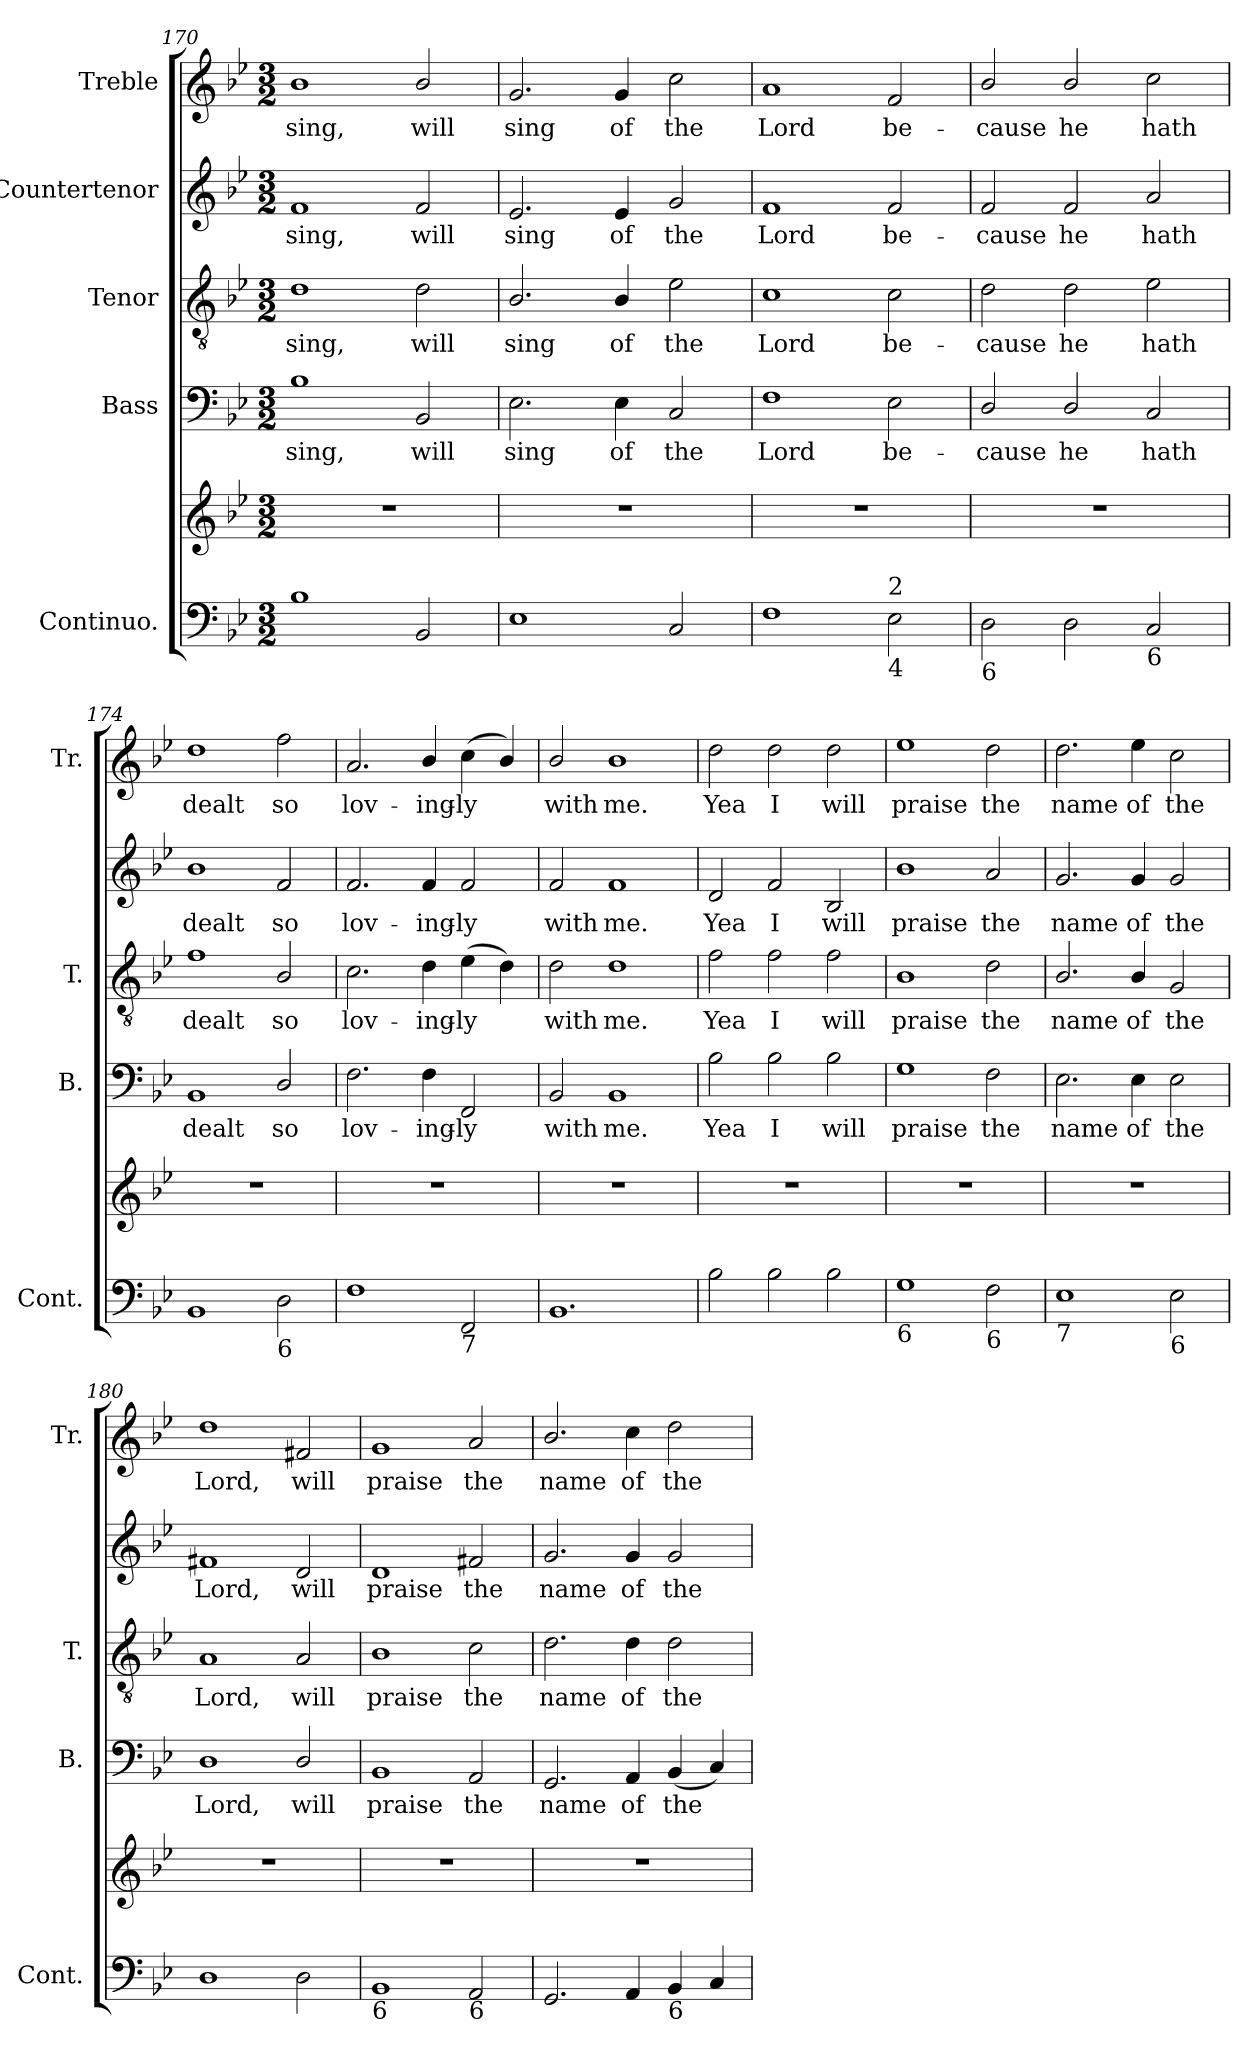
**kern	**kern	**kern	**text	**kern	**text	**kern	**text	**kern	**text
*part5	*part5	*part4	*part4	*part3	*part3	*part2	*part2	*part1	*part1
*staff6	*staff5	*staff4	*staff4	*staff3	*staff3	*staff2	*staff2	*staff1	*staff1
*I"Continuo.	*	*I"Bass	*	*I"Tenor	*	*I"Countertenor	*	*I"Treble	*
*I'Cont.	*	*I'B.	*	*I'T.	*	*	*	*I'Tr.	*
*clefF4	*clefG2	*clefF4	*	*clefGv2	*	*clefG2	*	*clefG2	*
*	*	*	*	*ITrd7c12	*	*	*	*	*
*k[b-e-]	*k[b-e-]	*k[b-e-]	*	*k[b-e-]	*	*k[b-e-]	*	*k[b-e-]	*
*g:	*g:	*g:	*	*g:	*	*g:	*	*g:	*
*M3/2	*M3/2	*M3/2	*	*M3/2	*	*M3/2	*	*M3/2	*
=170	=170	=170	=170	=170	=170	=170	=170	=170	=170
!	!LO:N:vis=1	!	!	!	!	!	!	!	!
!	!	!	!LO:LY:b:color=#000000	!	!	!	!	!	!
!	!	!	!	!	!LO:LY:b:color=#000000	!	!	!	!
!	!	!	!	!	!	!	!LO:LY:b:color=#000000	!	!
!	!	!	!	!	!	!	!	!	!LO:LY:b:color=#000000
1B-i	1.r	1B-i	sing,	1Di	sing,	1fi	sing,	1b-i	sing,
!	!	!	!LO:LY:b:color=#000000	!	!	!	!	!	!
!	!	!	!	!	!LO:LY:b:color=#000000	!	!	!	!
!	!	!	!	!	!	!	!LO:LY:b:color=#000000	!	!
!	!	!	!	!	!	!	!	!	!LO:LY:b:color=#000000
2BB-i/	.	2BB-i/	will	2Di\	will	2fi/	will	2b-i/	will
!!LO:LB:g=z
=171	=171	=171	=171	=171	=171	=171	=171	=171	=171
!	!LO:N:vis=1	!	!	!	!	!	!	!	!
!	!	!	!LO:LY:b:color=#000000	!	!	!	!	!	!
!	!	!	!	!	!LO:LY:b:color=#000000	!	!	!	!
!	!	!	!	!	!	!	!LO:LY:b:color=#000000	!	!
!	!	!	!	!	!	!	!	!	!LO:LY:b:color=#000000
1E-i	1.r	2.E-i\	sing	2.BB-i/	sing	2.e-i/	sing	2.gi/	sing
!	!	!	!LO:LY:b:color=#000000	!	!	!	!	!	!
!	!	!	!	!	!LO:LY:b:color=#000000	!	!	!	!
!	!	!	!	!	!	!	!LO:LY:b:color=#000000	!	!
!	!	!	!	!	!	!	!	!	!LO:LY:b:color=#000000
.	.	4E-i\	of	4BB-i/	of	4e-i/	of	4gi/	of
!	!	!	!LO:LY:b:color=#000000	!	!	!	!	!	!
!	!	!	!	!	!LO:LY:b:color=#000000	!	!	!	!
!	!	!	!	!	!	!	!LO:LY:b:color=#000000	!	!
!	!	!	!	!	!	!	!	!	!LO:LY:b:color=#000000
2Ci/	.	2Ci/	the	2E-i\	the	2gi/	the	2cci\	the
=172	=172	=172	=172	=172	=172	=172	=172	=172	=172
!	!LO:N:vis=1	!	!	!	!	!	!	!	!
!	!	!	!LO:LY:b:color=#000000	!	!	!	!	!	!
!	!	!	!	!	!LO:LY:b:color=#000000	!	!	!	!
!	!	!	!	!	!	!	!LO:LY:b:color=#000000	!	!
!	!	!	!	!	!	!	!	!	!LO:LY:b:color=#000000
1Fi	1.r	1Fi	Lord	1Ci	Lord	1fi	Lord	1ai	Lord
!	!	!	!LO:LY:b:color=#000000	!	!	!	!	!	!
!	!	!	!	!	!LO:LY:b:color=#000000	!	!	!	!
!	!	!	!	!	!	!	!LO:LY:b:color=#000000	!	!
!LO:TX:b:t=4	!	!	!	!	!	!	!	!	!
!LO:TX:t=2	!	!	!	!	!	!	!	!	!
!	!	!	!	!	!	!	!	!	!LO:LY:b:color=#000000
2E-i\	.	2E-i\	be-	2Ci\	be-	2fi/	be-	2fi/	be-
=173	=173	=173	=173	=173	=173	=173	=173	=173	=173
!	!LO:N:vis=1	!	!	!	!	!	!	!	!
!	!	!	!LO:LY:b:color=#000000	!	!	!	!	!	!
!	!	!	!	!	!LO:LY:b:color=#000000	!	!	!	!
!	!	!	!	!	!	!	!LO:LY:b:color=#000000	!	!
!LO:TX:b:t=6	!	!	!	!	!	!	!	!	!
!	!	!	!	!	!	!	!	!	!LO:LY:b:color=#000000
2Di\	1.r	2Di/	-cause	2Di\	-cause	2fi/	-cause	2b-i/	-cause
!	!	!	!LO:LY:b:color=#000000	!	!	!	!	!	!
!	!	!	!	!	!LO:LY:b:color=#000000	!	!	!	!
!	!	!	!	!	!	!	!LO:LY:b:color=#000000	!	!
!	!	!	!	!	!	!	!	!	!LO:LY:b:color=#000000
2Di\	.	2Di/	he	2Di\	he	2fi/	he	2b-i/	he
!	!	!	!LO:LY:b:color=#000000	!	!	!	!	!	!
!	!	!	!	!	!LO:LY:b:color=#000000	!	!	!	!
!	!	!	!	!	!	!	!LO:LY:b:color=#000000	!	!
!LO:TX:b:t=6	!	!	!	!	!	!	!	!	!
!	!	!	!	!	!	!	!	!	!LO:LY:b:color=#000000
2Ci/	.	2Ci/	hath	2E-i\	hath	2ai/	hath	2cci\	hath
=174	=174	=174	=174	=174	=174	=174	=174	=174	=174
!	!LO:N:vis=1	!	!	!	!	!	!	!	!
!	!	!	!LO:LY:b:color=#000000	!	!	!	!	!	!
!	!	!	!	!	!LO:LY:b:color=#000000	!	!	!	!
!	!	!	!	!	!	!	!LO:LY:b:color=#000000	!	!
!	!	!	!	!	!	!	!	!	!LO:LY:b:color=#000000
1BB-i	1.r	1BB-i	dealt	1Fi	dealt	1b-i	dealt	1ddi	dealt
!	!	!	!LO:LY:b:color=#000000	!	!	!	!	!	!
!	!	!	!	!	!LO:LY:b:color=#000000	!	!	!	!
!	!	!	!	!	!	!	!LO:LY:b:color=#000000	!	!
!LO:TX:b:t=6	!	!	!	!	!	!	!	!	!
!	!	!	!	!	!	!	!	!	!LO:LY:b:color=#000000
2Di\	.	2Di/	so	2BB-i/	so	2fi/	so	2ffi\	so
=175	=175	=175	=175	=175	=175	=175	=175	=175	=175
!	!LO:N:vis=1	!	!	!	!	!	!	!	!
!	!	!	!LO:LY:b:color=#000000	!	!	!	!	!	!
!	!	!	!	!	!LO:LY:b:color=#000000	!	!	!	!
!	!	!	!	!	!	!	!LO:LY:b:color=#000000	!	!
!	!	!	!	!	!	!	!	!	!LO:LY:b:color=#000000
1Fi	1.r	2.Fi\	lov-	2.Ci\	lov-	2.fi/	lov-	2.ai/	lov-
!	!	!	!LO:LY:b:color=#000000	!	!	!	!	!	!
!	!	!	!	!	!LO:LY:b:color=#000000	!	!	!	!
!	!	!	!	!	!	!	!LO:LY:b:color=#000000	!	!
!	!	!	!	!	!	!	!	!	!LO:LY:b:color=#000000
.	.	4Fi\	-ing-	4Di\	-ing-	4fi/	-ing-	4b-i/	-ing-
!	!	!	!LO:LY:b:color=#000000	!	!	!	!	!	!
!	!	!	!	!	!LO:LY:b:color=#000000	!	!	!	!
!	!	!	!	!	!	!	!LO:LY:b:color=#000000	!	!
!LO:TX:b:t=7	!	!	!	!	!	!	!	!	!
!	!	!	!	!	!	!	!	!	!LO:LY:b:color=#000000
2FFi/	.	2FFi/	-ly	(4E-i\	-ly	2fi/	-ly	(4cci\	-ly
.	.	.	.	4Di\)	.	.	.	4b-i/)	.
!!LO:PB:g=z
=176	=176	=176	=176	=176	=176	=176	=176	=176	=176
!	!LO:N:vis=1	!	!	!	!	!	!	!	!
!	!	!	!LO:LY:b:color=#000000	!	!	!	!	!	!
!	!	!	!	!	!LO:LY:b:color=#000000	!	!	!	!
!	!	!	!	!	!	!	!LO:LY:b:color=#000000	!	!
!	!	!	!	!	!	!	!	!	!LO:LY:b:color=#000000
1.BB-i	1.r	2BB-i/	with	2Di\	with	2fi/	with	2b-i/	with
!	!	!	!LO:LY:b:color=#000000	!	!	!	!	!	!
!	!	!	!	!	!LO:LY:b:color=#000000	!	!	!	!
!	!	!	!	!	!	!	!LO:LY:b:color=#000000	!	!
!	!	!	!	!	!	!	!	!	!LO:LY:b:color=#000000
.	.	1BB-i	me.	1Di	me.	1fi	me.	1b-i	me.
=177	=177	=177	=177	=177	=177	=177	=177	=177	=177
!	!LO:N:vis=1	!	!	!	!	!	!	!	!
!	!	!	!LO:LY:b:color=#000000	!	!	!	!	!	!
!	!	!	!	!	!LO:LY:b:color=#000000	!	!	!	!
!	!	!	!	!	!	!	!LO:LY:b:color=#000000	!	!
!	!	!	!	!	!	!	!	!	!LO:LY:b:color=#000000
2B-i\	1.r	2B-i\	Yea	2Fi\	Yea	2di/	Yea	2ddi\	Yea
!	!	!	!LO:LY:b:color=#000000	!	!	!	!	!	!
!	!	!	!	!	!LO:LY:b:color=#000000	!	!	!	!
!	!	!	!	!	!	!	!LO:LY:b:color=#000000	!	!
!	!	!	!	!	!	!	!	!	!LO:LY:b:color=#000000
2B-i\	.	2B-i\	I	2Fi\	I	2fi/	I	2ddi\	I
!	!	!	!LO:LY:b:color=#000000	!	!	!	!	!	!
!	!	!	!	!	!LO:LY:b:color=#000000	!	!	!	!
!	!	!	!	!	!	!	!LO:LY:b:color=#000000	!	!
!	!	!	!	!	!	!	!	!	!LO:LY:b:color=#000000
2B-i\	.	2B-i\	will	2Fi\	will	2B-i/	will	2ddi\	will
=178	=178	=178	=178	=178	=178	=178	=178	=178	=178
!	!LO:N:vis=1	!	!	!	!	!	!	!	!
!	!	!	!LO:LY:b:color=#000000	!	!	!	!	!	!
!	!	!	!	!	!LO:LY:b:color=#000000	!	!	!	!
!	!	!	!	!	!	!	!LO:LY:b:color=#000000	!	!
!LO:TX:b:t=6	!	!	!	!	!	!	!	!	!
!	!	!	!	!	!	!	!	!	!LO:LY:b:color=#000000
1Gi	1.r	1Gi	praise	1BB-i	praise	1b-i	praise	1ee-i	praise
!	!	!	!LO:LY:b:color=#000000	!	!	!	!	!	!
!	!	!	!	!	!LO:LY:b:color=#000000	!	!	!	!
!	!	!	!	!	!	!	!LO:LY:b:color=#000000	!	!
!LO:TX:b:t=6	!	!	!	!	!	!	!	!	!
!	!	!	!	!	!	!	!	!	!LO:LY:b:color=#000000
2Fi\	.	2Fi\	the	2Di\	the	2ai/	the	2ddi\	the
=179	=179	=179	=179	=179	=179	=179	=179	=179	=179
!	!LO:N:vis=1	!	!	!	!	!	!	!	!
!	!	!	!LO:LY:b:color=#000000	!	!	!	!	!	!
!	!	!	!	!	!LO:LY:b:color=#000000	!	!	!	!
!	!	!	!	!	!	!	!LO:LY:b:color=#000000	!	!
!LO:TX:b:t=7	!	!	!	!	!	!	!	!	!
!	!	!	!	!	!	!	!	!	!LO:LY:b:color=#000000
1E-i	1.r	2.E-i\	name	2.BB-i/	name	2.gi/	name	2.ddi\	name
!	!	!	!LO:LY:b:color=#000000	!	!	!	!	!	!
!	!	!	!	!	!LO:LY:b:color=#000000	!	!	!	!
!	!	!	!	!	!	!	!LO:LY:b:color=#000000	!	!
!	!	!	!	!	!	!	!	!	!LO:LY:b:color=#000000
.	.	4E-i\	of	4BB-i/	of	4gi/	of	4ee-i\	of
!	!	!	!LO:LY:b:color=#000000	!	!	!	!	!	!
!	!	!	!	!	!LO:LY:b:color=#000000	!	!	!	!
!	!	!	!	!	!	!	!LO:LY:b:color=#000000	!	!
!LO:TX:b:t=6	!	!	!	!	!	!	!	!	!
!	!	!	!	!	!	!	!	!	!LO:LY:b:color=#000000
2E-i\	.	2E-i\	the	2GGi/	the	2gi/	the	2cci\	the
=180	=180	=180	=180	=180	=180	=180	=180	=180	=180
!	!LO:N:vis=1	!	!	!	!	!	!	!	!
!	!	!	!LO:LY:b:color=#000000	!	!	!	!	!	!
!	!	!	!	!	!LO:LY:b:color=#000000	!	!	!	!
!	!	!	!	!	!	!	!LO:LY:b:color=#000000	!	!
!	!	!	!	!	!	!	!	!	!LO:LY:b:color=#000000
1Di	1.r	1Di	Lord,	1AAi	Lord,	1f#Xi	Lord,	1ddi	Lord,
!	!	!	!LO:LY:b:color=#000000	!	!	!	!	!	!
!	!	!	!	!	!LO:LY:b:color=#000000	!	!	!	!
!	!	!	!	!	!	!	!LO:LY:b:color=#000000	!	!
!	!	!	!	!	!	!	!	!	!LO:LY:b:color=#000000
2Di\	.	2Di/	will	2AAi/	will	2di/	will	2f#Xi/	will
!!LO:LB:g=z
=181	=181	=181	=181	=181	=181	=181	=181	=181	=181
!	!LO:N:vis=1	!	!	!	!	!	!	!	!
!	!	!	!LO:LY:b:color=#000000	!	!	!	!	!	!
!	!	!	!	!	!LO:LY:b:color=#000000	!	!	!	!
!	!	!	!	!	!	!	!LO:LY:b:color=#000000	!	!
!LO:TX:b:t=6	!	!	!	!	!	!	!	!	!
!	!	!	!	!	!	!	!	!	!LO:LY:b:color=#000000
1BB-i	1.r	1BB-i	praise	1BB-i	praise	1di	praise	1gi	praise
!	!	!	!LO:LY:b:color=#000000	!	!	!	!	!	!
!	!	!	!	!	!LO:LY:b:color=#000000	!	!	!	!
!	!	!	!	!	!	!	!LO:LY:b:color=#000000	!	!
!LO:TX:b:t=6	!	!	!	!	!	!	!	!	!
!	!	!	!	!	!	!	!	!	!LO:LY:b:color=#000000
2AAi/	.	2AAi/	the	2Ci\	the	2f#Xi/	the	2ai/	the
=182	=182	=182	=182	=182	=182	=182	=182	=182	=182
!	!LO:N:vis=1	!	!	!	!	!	!	!	!
!	!	!	!LO:LY:b:color=#000000	!	!	!	!	!	!
!	!	!	!	!	!LO:LY:b:color=#000000	!	!	!	!
!	!	!	!	!	!	!	!LO:LY:b:color=#000000	!	!
!	!	!	!	!	!	!	!	!	!LO:LY:b:color=#000000
2.GGi/	1.r	2.GGi/	name	2.Di\	name	2.gi/	name	2.b-i/	name
!	!	!	!LO:LY:b:color=#000000	!	!	!	!	!	!
!	!	!	!	!	!LO:LY:b:color=#000000	!	!	!	!
!	!	!	!	!	!	!	!LO:LY:b:color=#000000	!	!
!	!	!	!	!	!	!	!	!	!LO:LY:b:color=#000000
4AAi/	.	4AAi/	of	4Di\	of	4gi/	of	4cci\	of
!	!	!	!LO:LY:b:color=#000000	!	!	!	!	!	!
!	!	!	!	!	!LO:LY:b:color=#000000	!	!	!	!
!	!	!	!	!	!	!	!LO:LY:b:color=#000000	!	!
!LO:TX:b:t=6	!	!	!	!	!	!	!	!	!
!	!	!	!	!	!	!	!	!	!LO:LY:b:color=#000000
4BB-i/	.	(4BB-i/	the	2Di\	the	2gi/	the	2ddi\	the
4Ci/	.	4Ci/)	.	.	.	.	.	.	.
=	=	=	=	=	=	=	=	=	=
*-	*-	*-	*-	*-	*-	*-	*-	*-	*-
